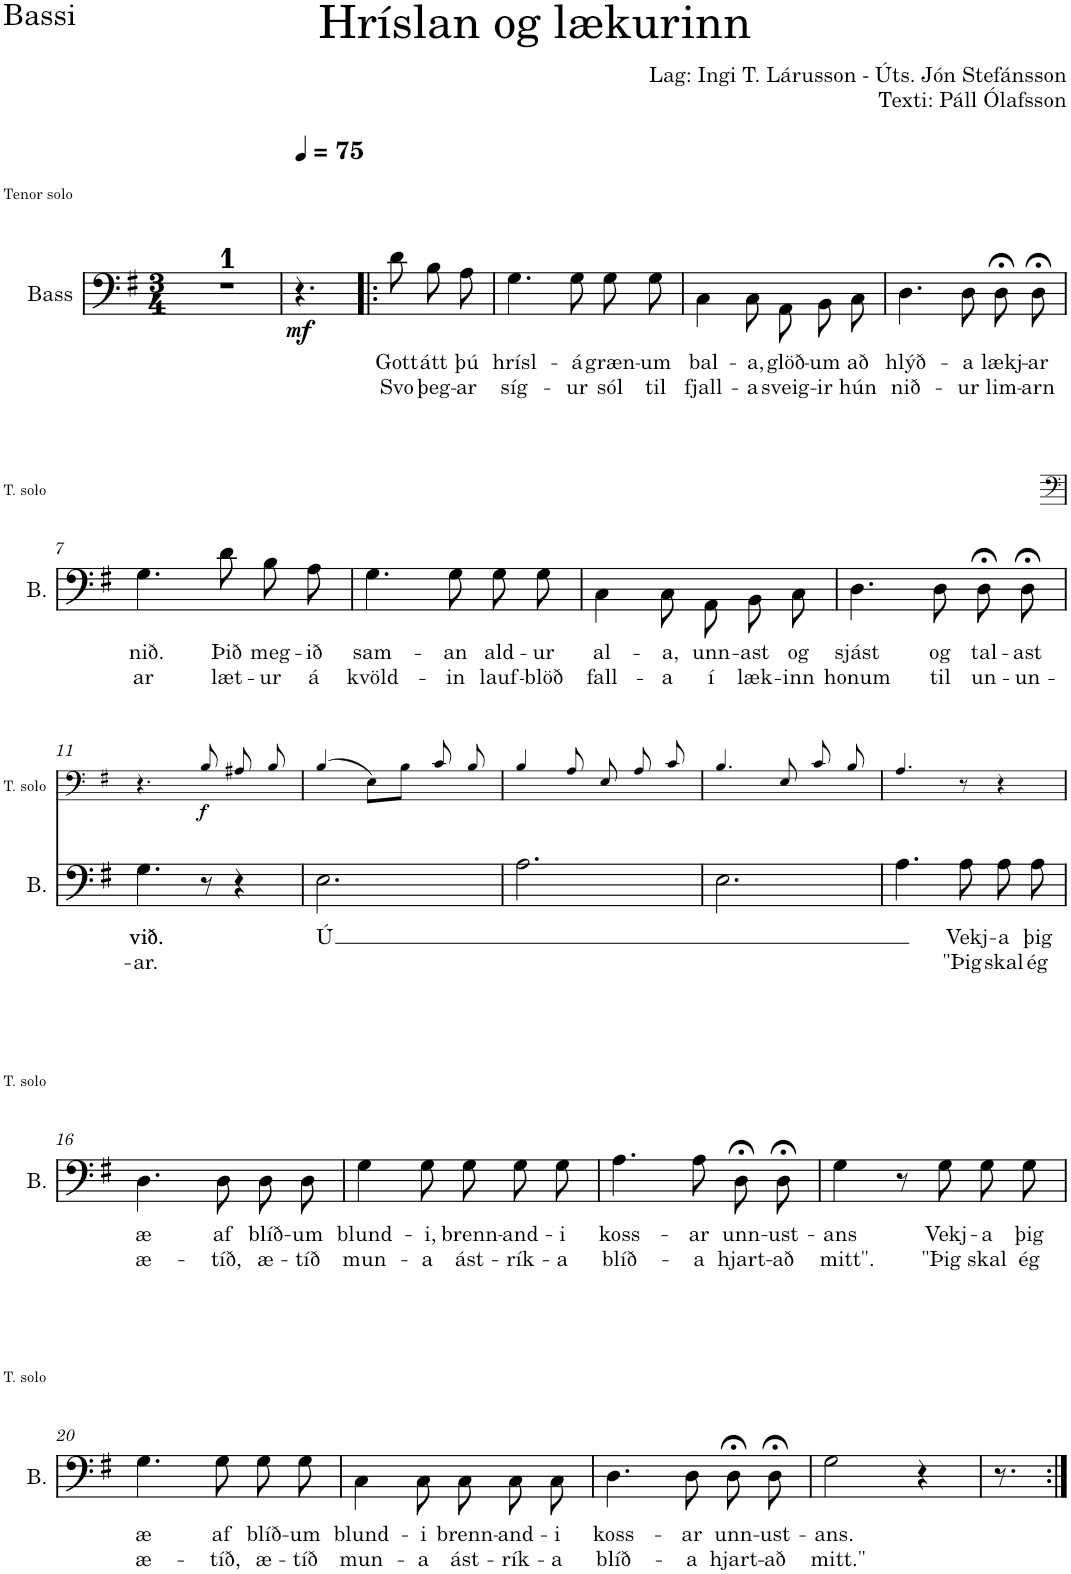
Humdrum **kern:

**kern	**text	**text	**dynam	**kern	**dynam
*part2	*part2	*part2	*part2	*part1	*part1
*staff2	*staff2	*staff2	*staff2	*staff1	*staff1
*I"Bass	*	*	*	*I"Tenor solo	*
*I'B.	*	*	*	*I'T. solo	*
*	*	*	*	*stria5	*
*clefF4	*	*	*	*clefGv2	*
*k[f#]	*	*	*	*k[f#]	*
*M3/4	*	*	*	*M3/4	*
=1	=1	=1	=1	=1	=1
2.r	.	.	.	2.r	.
=2	=2	=2	=2	=2	=2
*	*	*	*	*MM75	*
!	!	!	!LO:DY:b	!	!
4.r	.	.	mf	2.r	.
4.ryy	.	.	.	.	.
=3!|:	=3!|:	=3!|:	=3!|:	=3!|:	=3!|:
!	!LO:LY:b	!LO:LY:b	!	!	!
8d\	Gott	Svo	.	2.r	.
!	!LO:LY:b	!LO:LY:b	!	!	!
8B\L	átt	þeg-	.	.	.
!	!LO:LY:b	!LO:LY:b	!	!	!
8A\J	þú	-ar	.	.	.
4.ryy	.	.	.	.	.
=4	=4	=4	=4	=4	=4
!	!LO:LY:b	!LO:LY:b	!	!	!
4.G\	hrísl-	síg-	.	2.r	.
!	!LO:LY:b	!LO:LY:b	!	!	!
8G\	-á	-ur	.	.	.
!	!LO:LY:b	!LO:LY:b	!	!	!
8G\L	græn-	sól	.	.	.
!	!LO:LY:b	!LO:LY:b	!	!	!
8G\J	-um	til	.	.	.
=5	=5	=5	=5	=5	=5
!	!LO:LY:b	!LO:LY:b	!	!	!
4C\	bal-	fjall-	.	2.r	.
!	!LO:LY:b	!LO:LY:b	!	!	!
8C\L	-a,	-a	.	.	.
!	!LO:LY:b	!LO:LY:b	!	!	!
8AA\J	glöð-	sveig-	.	.	.
!	!LO:LY:b	!LO:LY:b	!	!	!
8BB\L	-um	-ir	.	.	.
!	!LO:LY:b	!LO:LY:b	!	!	!
8C\J	að	hún	.	.	.
=6	=6	=6	=6	=6	=6
!	!LO:LY:b	!LO:LY:b	!	!	!
4.D\	hlýð-	nið-	.	2.r	.
!	!LO:LY:b	!LO:LY:b	!	!	!
8D\	-a	-ur	.	.	.
!	!LO:LY:b	!LO:LY:b	!	!	!
8D;<\L	lækj-	lim-	.	.	.
!	!LO:LY:b	!LO:LY:b	!	!	!
8D;<\J	-ar	-arn	.	.	.
!!LO:LB:g=z
=7	=7	=7	=7	=7	=7
!	!LO:LY:b	!LO:LY:b	!	!	!
4.G\	nið.	-ar	.	2.r	.
!	!LO:LY:b	!LO:LY:b	!	!	!
8d\	Þið	læt-	.	.	.
!	!LO:LY:b	!LO:LY:b	!	!	!
8B\L	meg-	-ur	.	.	.
!	!LO:LY:b	!LO:LY:b	!	!	!
8A\J	-ið	á	.	.	.
=8	=8	=8	=8	=8	=8
!	!LO:LY:b	!LO:LY:b	!	!	!
4.G\	sam-	kvöld-	.	2.r	.
!	!LO:LY:b	!LO:LY:b	!	!	!
8G\	-an	-in	.	.	.
!	!LO:LY:b	!LO:LY:b	!	!	!
8G\L	ald-	lauf-	.	.	.
!	!LO:LY:b	!LO:LY:b	!	!	!
8G\J	-ur	-blöð	.	.	.
=9	=9	=9	=9	=9	=9
!	!LO:LY:b	!LO:LY:b	!	!	!
4C\	al-	fall-	.	2.r	.
!	!LO:LY:b	!LO:LY:b	!	!	!
8C\L	-a,	-a	.	.	.
!	!LO:LY:b	!LO:LY:b	!	!	!
8AA\J	unn-	í	.	.	.
!	!LO:LY:b	!LO:LY:b	!	!	!
8BB\L	-ast	læk-	.	.	.
!	!LO:LY:b	!LO:LY:b	!	!	!
8C\J	og	-inn	.	.	.
=10	=10	=10	=10	=10	=10
!	!LO:LY:b	!LO:LY:b	!	!	!
4.D\	sjást	honum	.	2.r	.
!	!LO:LY:b	!LO:LY:b	!	!	!
8D\	og	til	.	.	.
!	!LO:LY:b	!LO:LY:b	!	!	!
8D;<\L	tal-	un-	.	.	.
!	!LO:LY:b	!LO:LY:b	!	!	!
8D;<\J	-ast	-un-	.	.	.
!!LO:LB:g=z
=11	=11	=11	=11	=11	=11
*	*	*	*	*clefF4	*
!	!LO:LY:b	!LO:LY:b	!	!	!
4.G\	við.	-ar.	.	4.r	.
!	!	!	!	!	!LO:DY:b
8r	.	.	.	8B/	f
4r	.	.	.	8A#X/	.
.	.	.	.	8B/	.
=12	=12	=12	=12	=12	=12
!	!LO:LY:b	!	!	!	!
2.E\	Ú	.	.	(>4B/	.
.	.	.	.	8E\L)	.
.	.	.	.	8B\J	.
.	.	.	.	8c/	.
.	.	.	.	8B/	.
=13	=13	=13	=13	=13	=13
2.A\	.	.	.	4B/	.
.	.	.	.	8A/	.
.	.	.	.	8E/	.
.	.	.	.	8A/	.
.	.	.	.	8c/	.
=14	=14	=14	=14	=14	=14
2.E\	.	.	.	4.B/	.
.	.	.	.	8E/	.
.	.	.	.	8c/	.
.	.	.	.	8B/	.
=15	=15	=15	=15	=15	=15
4.A\	.	.	.	4.A/	.
!	!LO:LY:b	!LO:LY:b	!	!	!
8A\	Vekj-	"Þig	.	8r	.
!	!LO:LY:b	!LO:LY:b	!	!	!
8A\L	-a	skal	.	4r	.
!	!LO:LY:b	!LO:LY:b	!	!	!
8A\J	þig	ég	.	.	.
!!LO:LB:g=z
=16	=16	=16	=16	=16	=16
!	!LO:LY:b	!LO:LY:b	!	!	!
4.D\	æ	æ-	.	2.r	.
!	!LO:LY:b	!LO:LY:b	!	!	!
8D\	af	-tíð,	.	.	.
!	!LO:LY:b	!LO:LY:b	!	!	!
8D\L	blíð-	æ-	.	.	.
!	!LO:LY:b	!LO:LY:b	!	!	!
8D\J	-um	-tíð	.	.	.
=17	=17	=17	=17	=17	=17
!	!LO:LY:b	!LO:LY:b	!	!	!
4G\	blund-	mun-	.	2.r	.
!	!LO:LY:b	!LO:LY:b	!	!	!
8G\L	-i,	-a	.	.	.
!	!LO:LY:b	!LO:LY:b	!	!	!
8G\J	brenn-	ást-	.	.	.
!	!LO:LY:b	!LO:LY:b	!	!	!
8G\L	-and-	-rík-	.	.	.
!	!LO:LY:b	!LO:LY:b	!	!	!
8G\J	-i	-a	.	.	.
=18	=18	=18	=18	=18	=18
!	!LO:LY:b	!LO:LY:b	!	!	!
4.A\	koss-	blíð-	.	2.r	.
!	!LO:LY:b	!LO:LY:b	!	!	!
8A\	-ar	-a	.	.	.
!	!LO:LY:b	!LO:LY:b	!	!	!
8D;<\L	unn-	hjart-	.	.	.
!	!LO:LY:b	!LO:LY:b	!	!	!
8D;<\J	-ust-	-að	.	.	.
=19	=19	=19	=19	=19	=19
!	!LO:LY:b	!LO:LY:b	!	!	!
4G\	-ans	mitt".	.	2.r	.
8r	.	.	.	.	.
!	!LO:LY:b	!LO:LY:b	!	!	!
8G\	Vekj-	"Þig	.	.	.
!	!LO:LY:b	!LO:LY:b	!	!	!
8G\L	-a	skal	.	.	.
!	!LO:LY:b	!LO:LY:b	!	!	!
8G\J	þig	ég	.	.	.
!!LO:LB:g=z
=20	=20	=20	=20	=20	=20
!	!LO:LY:b	!LO:LY:b	!	!	!
4.G\	æ	æ-	.	2.r	.
!	!LO:LY:b	!LO:LY:b	!	!	!
8G\	af	-tíð,	.	.	.
!	!LO:LY:b	!LO:LY:b	!	!	!
8G\L	blíð-	æ-	.	.	.
!	!LO:LY:b	!LO:LY:b	!	!	!
8G\J	-um	-tíð	.	.	.
=21	=21	=21	=21	=21	=21
!	!LO:LY:b	!LO:LY:b	!	!	!
4C\	blund-	mun-	.	2.r	.
!	!LO:LY:b	!LO:LY:b	!	!	!
8C\L	-i	-a	.	.	.
!	!LO:LY:b	!LO:LY:b	!	!	!
8C\J	brenn-	ást-	.	.	.
!	!LO:LY:b	!LO:LY:b	!	!	!
8C\L	-and-	-rík-	.	.	.
!	!LO:LY:b	!LO:LY:b	!	!	!
8C\J	-i	-a	.	.	.
=22	=22	=22	=22	=22	=22
!	!LO:LY:b	!LO:LY:b	!	!	!
4.D\	koss-	blíð-	.	2.r	.
!	!LO:LY:b	!LO:LY:b	!	!	!
8D\	-ar	-a	.	.	.
!	!LO:LY:b	!LO:LY:b	!	!	!
8D;<\L	unn-	hjart-	.	.	.
!	!LO:LY:b	!LO:LY:b	!	!	!
8D;<\J	-ust-	-að	.	.	.
=23	=23	=23	=23	=23	=23
!	!LO:LY:b	!LO:LY:b	!	!	!
2G\	-ans.	mitt."	.	2.r	.
4r	.	.	.	.	.
=24	=24	=24	=24	=24	=24
8.r	.	.	.	2.r	.
2ryy	.	.	.	.	.
16ryy	.	.	.	.	.
=:|!	=:|!	=:|!	=:|!	=:|!	=:|!
*-	*-	*-	*-	*-	*-
